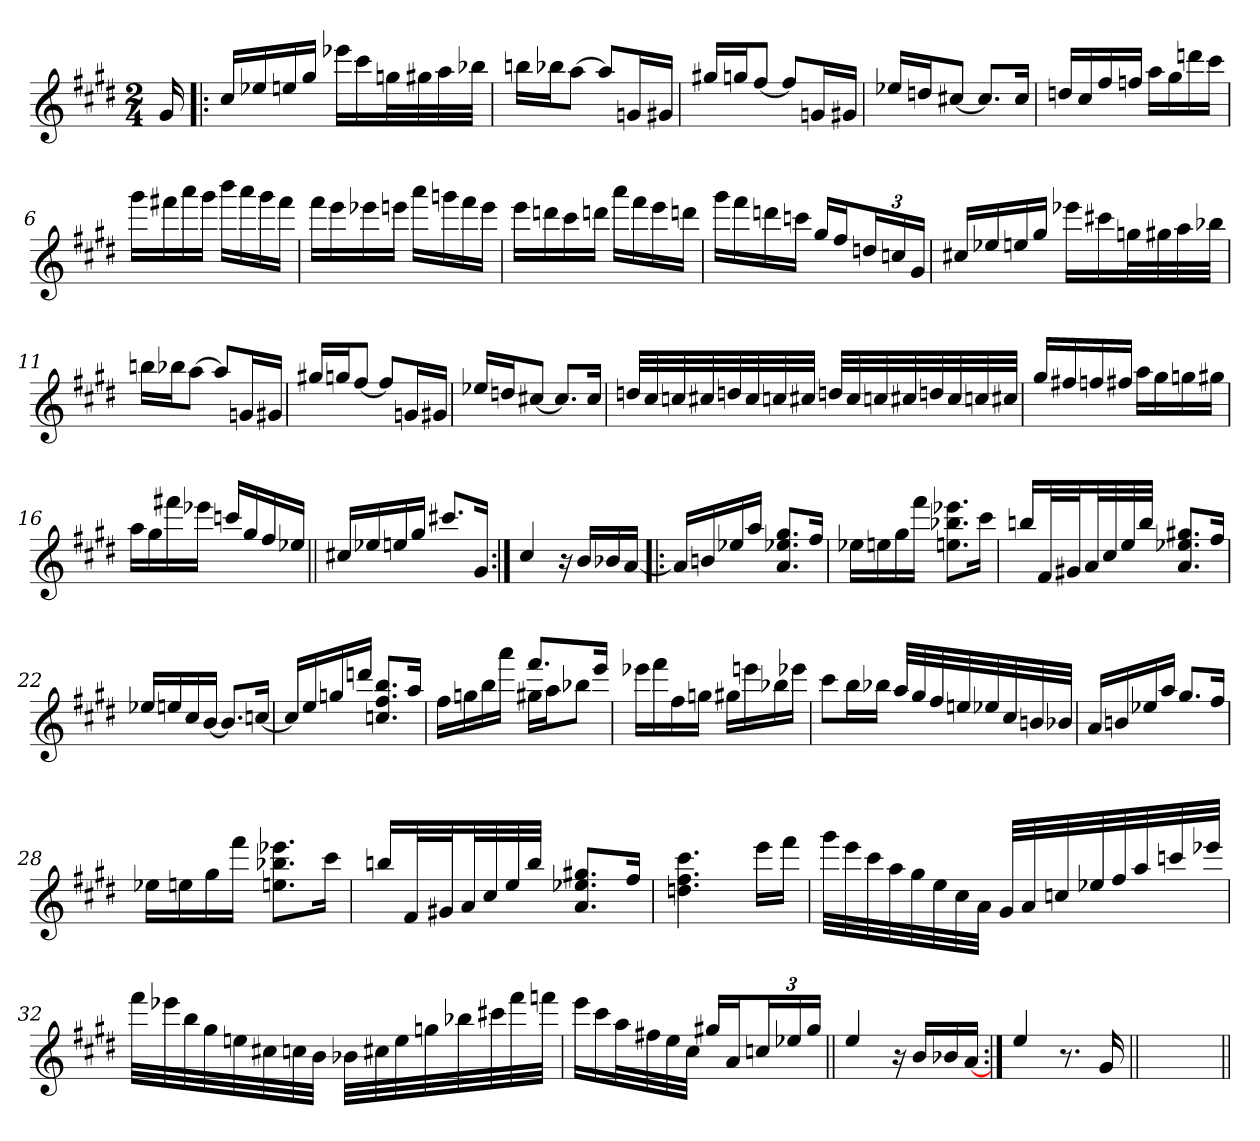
**kern
*part1
*staff1
*clefG2
*k[f#c#g#d#]
*E:
*M2/4
=
16g#/
=1!|:
16cc#/LL
16ee-X/
16een/
16gg#/JJ
16eee-X\LL
16ccc#\
32ggn\L
32gg#X\
32aa\
32bb-X\JJJ
=2
16bbn\LL
16bb-X\J
[8aa\J
8aa/L]
16gn/L
16g#X/JJ
=3
16gg#X/LL
16ggn/J
[8ff#/J
8ff#/L]
16gn/L
16g#X/JJ
=4
16ee-X/LL
16ddn/J
[8cc#X/J
8.cc#/L]
16cc#/Jk
!!LO:LB:g=z
=5
16ddn/LL
16cc#/
16ff#/
16ffn/JJ
16aa\LL
16gg#\
16dddn\
16ccc#\JJ
=6
16ggg#\LL
16fff#X\
16aaa\
16ggg#\JJ
16bbb\LL
16aaa\
16ggg#\
16fff#\JJ
=7
16fff#\LL
16eee\
16eee-X\
16eeen\JJ
16aaa\LL
16gggn\
16fff#\
16eee\JJ
=8
16eee\LL
16dddn\
16ccc#\
16dddn\JJ
16aaa\LL
16fff#\
16eee\
16dddn\JJ
!!LO:LB:g=z
=9
16ggg#\LL
16fff#\
16dddn\
16cccn\JJ
16gg#/LL
16ff#/J
24ddn/L
24ccn/
24g#/JJ
=10
16cc#X/LL
16ee-X/
16een/
16gg#/JJ
16eee-X\LL
16ccc#X\
32ggn\L
32gg#X\
32aa\
32bb-X\JJJ
=11
16bbn\LL
16bb-X\J
[8aa\J
8aa/L]
16gn/L
16g#X/JJ
!!LO:LB:g=z
=12
16gg#X/LL
16ggn/J
[8ff#/J
8ff#/L]
16gn/L
16g#X/JJ
=13
16ee-X/LL
16ddn/J
[8cc#X/J
8.cc#/L]
16cc#/Jk
=14
32ddn/LLL
32cc#/
32ccn/
32cc#X/
32ddn/
32cc#/
32ccn/
32cc#X/JJJ
32ddn/LLL
32cc#/
32ccn/
32cc#X/
32ddn/
32cc#/
32ccn/
32cc#X/JJJ
!!LO:LB:g=z
=15
16gg#/LL
16ff#X/
16ffn/
16ff#X/JJ
16aa\LL
16gg#\
16ggn\
16gg#X\JJ
=16
16aa\LL
16gg#\
16fff#X\
16eee-X\JJ
16cccn/LL
16gg#/
16ff#/
16ee-X/JJ
=17||
16cc#X/LL
16ee-X/
16een/
16gg#/JJ
8.ccc#X/L
16g#/Jk
=18:|!
4cc#/
16r
16b/LL
16b-X/
[16a/JJ
!!LO:LB:g=z
=19!|:
16a/LL]
16bn/
16ee-X/
16aa/JJ
8.a/ 8.ee-X/ 8.gg#/L
16ff#/Jk
=20
16ee-X\LL
16een\
16gg#\
16fff#\JJ
8.een\ 8.bb-X\ 8.eee-X\L
16ccc#\Jk
=21
16bbn/LL
32f#/L
32g#X/J
32a/L
32cc#/
32ee/
32bb/JJJ
8.a/ 8.ee-X/ 8.gg#X/L
16ff#/Jk
=22
16ee-X/LL
16een/
16cc#/
[16b/JJ
8.b/L]
[16ccn/Jk
!!LO:LB:g=z
=23
16ccn/LL]
16ee/
16ggn/
16dddn/JJ
8.ccn/ 8.ff#/ 8.bb/L
16aa/Jk
=24
*^
16ff#\LL	4ryy
16ggn\	.
16bb\	.
16aaa\JJ	.
8.fff#/L	16gg#X\LL
.	16aa\J
.	8bb-X\J
16eee/Jk	.
*v	*v
=25
16eee-X\LL
16fff#\
16ff#\
16ggn\JJ
16gg#X\LL
16eeen\
16bb-X\
16eee-X\JJ
=26
8ccc#\L
16bb\L
16bb-X\JJ
32aa/LLL
32gg#/
32ff#/
32een/
32ee-X/
32cc#/
32bn/
32b-X/JJJ
!!LO:LB:g=z
=27
16a/LL
16bn/
16ee-X/
16aa/JJ
8.gg#/L
16ff#/Jk
=28
16ee-X\LL
16een\
16gg#\
16fff#\JJ
8.een\ 8.bb-X\ 8.eee-X\L
16ccc#\Jk
=29
16bbn/LL
32f#/L
32g#X/J
32a/L
32cc#/
32ee/
32bb/JJJ
8.a/ 8.ee-X/ 8.gg#X/L
16ff#/Jk
=30
4.ddn\ 4.ff#\ 4.ccc#\
16eee\LL
16fff#\JJ
!!LO:LB:g=z
=31
32ggg#\LLL
32eee\
32ccc#\
32aa\
32gg#\
32ee\
32cc#\
32a\JJJ
32g#/LLL
32a/
32ccn/
32ee-X/
32ff#/
32aa/
32cccn/
32eee-X/JJJ
=32
32fff#\LLL
32eee-X\
32bb\
32gg#\
32een\
32cc#X\
32ccn\
32b\JJJ
32b-X\LLL
32cc#X\
32ee\
32ggn\
32bb-X\
32ccc#X\
32fff#\
32fffn\JJJ
=33
16eee\LL
16ccc#\
32aa\L
32ff#X\
32ee\
32cc#\JJJ
16gg#X/LL
16a/J
24ccn/L
24ee-X/
24gg#/JJ
!!LO:LB:g=z
=34||
4ee/
16r
16b/LL
16b-X/
[16a/JJ
=35:|!
4ee/
8.r
16g#/
=36||
2ryy
=||
*-
